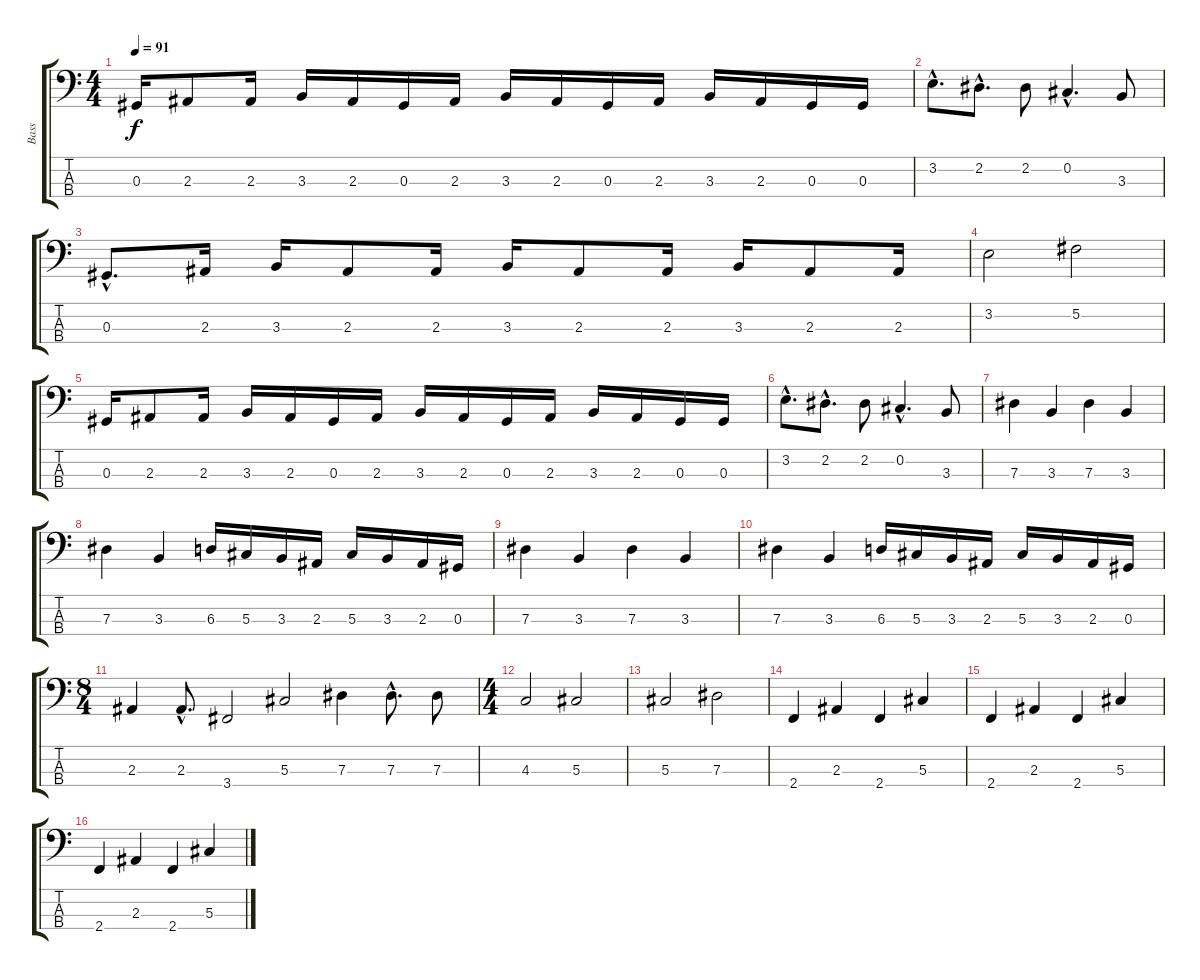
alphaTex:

\track ("Bass" "Bass") {instrument electricbasspick}
\staff {score tabs}
\tuning (Gb2 Db2 Ab1 Eb1) {hide}
\ts (4 4)
\tempo 91
\clef f4
\ks c
0.3.16{dy f} 2.3.8 2.3.16 3.3.16 2.3.16 0.3.16 2.3.16 3.3.16 2.3.16 0.3.16 2.3.16 3.3.16 2.3.16 0.3.16 0.3.16 |
3.2{hac}.8{d} 2.2{hac}.8{d} 2.2.8 0.2{hac}.4{d} 3.3.8 |
0.3{hac}.8{d} 2.3.16 3.3.16 2.3.8 2.3.16 3.3.16 2.3.8 2.3.16 3.3.16 2.3.8 2.3.16 |
3.2.2 5.2.2 |
0.3.16 2.3.8 2.3.16 3.3.16 2.3.16 0.3.16 2.3.16 3.3.16 2.3.16 0.3.16 2.3.16 3.3.16 2.3.16 0.3.16 0.3.16 |
3.2{hac}.8{d} 2.2{hac}.8{d} 2.2.8 0.2{hac}.4{d} 3.3.8 |
7.3.4 3.3.4 7.3.4 3.3.4 |
7.3.4 3.3.4 6.3.16 5.3.16 3.3.16 2.3.16 5.3.16 3.3.16 2.3.16 0.3.16 |
7.3.4 3.3.4 7.3.4 3.3.4 |
7.3.4 3.3.4 6.3.16 5.3.16 3.3.16 2.3.16 5.3.16 3.3.16 2.3.16 0.3.16 |
\ts (8 4)
2.3.4 2.3{hac}.8{d} 3.4.2 5.3.2 7.3.4 7.3{hac}.8{d} 7.3.8 |
\ts (4 4)
4.3.2 5.3.2 |
5.3.2 7.3.2 |
2.4.4 2.3.4 2.4.4 5.3.4 |
2.4.4 2.3.4 2.4.4 5.3.4 |
2.4.4 2.3.4 2.4.4 5.3.4
